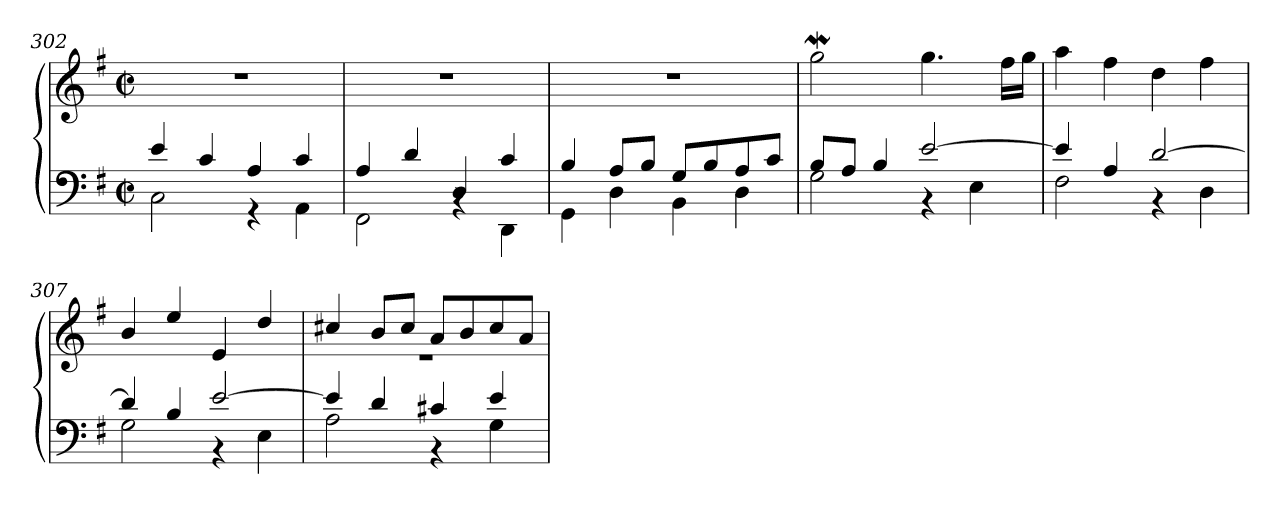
**kern	**kern
*part1	*part1
*staff2	*staff1
*clefF4	*clefG2
*k[f#]	*k[f#]
*G:	*G:
*M2/2	*M2/2
*met(c|)	*met(c|)
=302	=302
*^	*
4e/	2C\	1r
4c/	.	.
4A/	4r	.
4c/	4AA\	.
!!LO:LB:g=z
=303	=303	=303
4A/	2FF#\	1r
4d/	.	.
4D/	4rBB	.
4c/	4DD\	.
=304	=304	=304
4B/	4GG\	1r
8A/L	4D\	.
8B/J	.	.
8G/L	4BB\	.
8B/	.	.
8A/	4D\	.
8c/J	.	.
=305	=305	=305
8B/L	2G\	2ggw\
8A/J	.	.
4B/	.	.
[2e/	4r	4.gg\
.	4E\	.
.	.	16ff#\LL
.	.	16gg\JJ
=306	=306	=306
4e/]	2F#\	4aa\
4A/	.	4ff#\
[2d/	4r	4dd\
.	4D\	4ff#\
=307	=307	=307
4d/]	2G\	4b/
4B/	.	4ee/
[2e/	4r	4e/
.	4E\	4dd/
!!LO:LB:g=z
=308	=308	=308
*	*	*^
4e/]	2A\	4cc#X/	1r
4d/	.	8b/L	.
.	.	8cc#/J	.
4c#X/	4r	8a/L	.
.	.	8b/	.
4e/	4G\	8cc#/	.
.	.	8a/J	.
*v	*v	*	*
*	*v	*v
=	=
*-	*-
